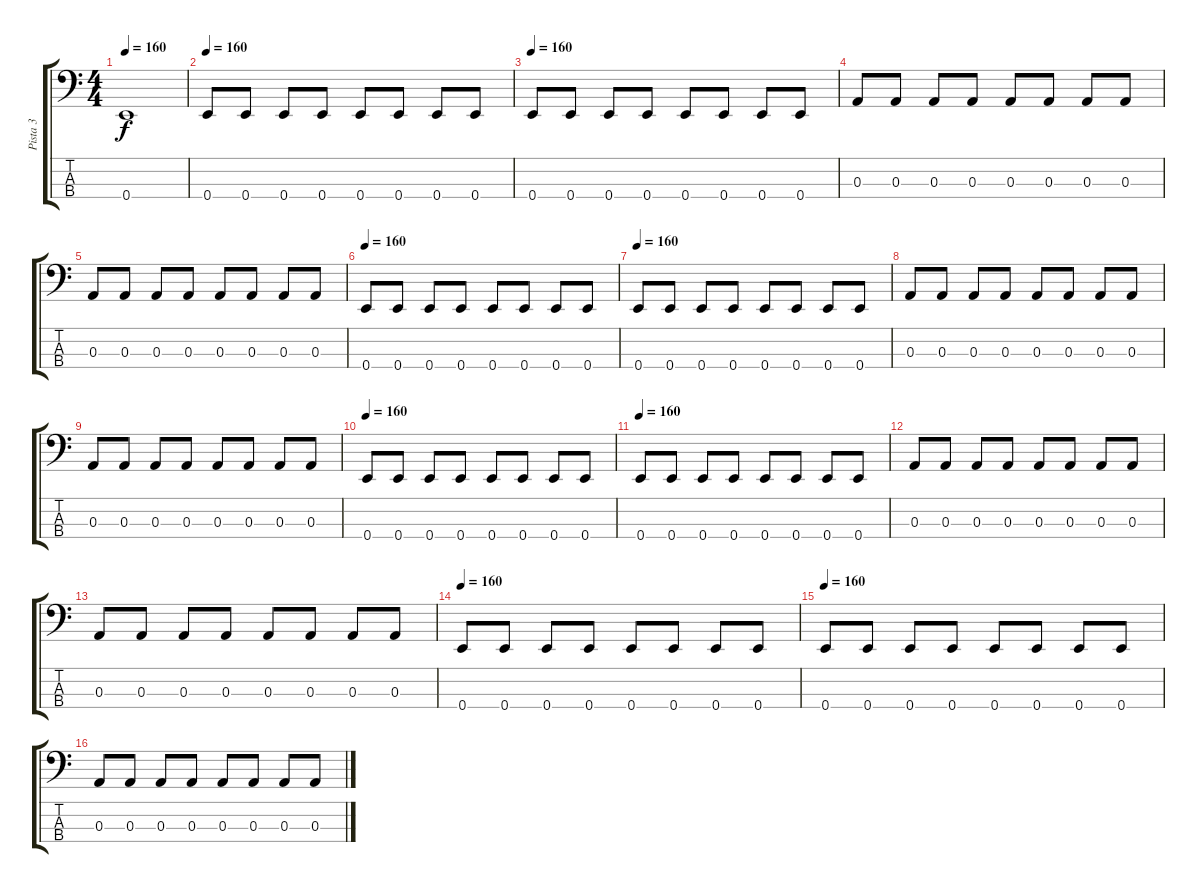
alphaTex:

\track ("Pista 3" "Pista 3") {instrument electricbassfinger}
\staff {score tabs}
\tuning (G2 D2 A1 E1) {hide}
\ts (4 4)
\tempo 160
\clef f4
\ks c
0.4.1{dy f} |
\tempo 160
0.4.8 0.4.8 0.4.8 0.4.8 0.4.8 0.4.8 0.4.8 0.4.8 |
\tempo 160
0.4.8 0.4.8 0.4.8 0.4.8 0.4.8 0.4.8 0.4.8 0.4.8 |
0.3.8 0.3.8 0.3.8 0.3.8 0.3.8 0.3.8 0.3.8 0.3.8 |
0.3.8 0.3.8 0.3.8 0.3.8 0.3.8 0.3.8 0.3.8 0.3.8 |
\tempo 160
0.4.8 0.4.8 0.4.8 0.4.8 0.4.8 0.4.8 0.4.8 0.4.8 |
\tempo 160
0.4.8 0.4.8 0.4.8 0.4.8 0.4.8 0.4.8 0.4.8 0.4.8 |
0.3.8 0.3.8 0.3.8 0.3.8 0.3.8 0.3.8 0.3.8 0.3.8 |
0.3.8 0.3.8 0.3.8 0.3.8 0.3.8 0.3.8 0.3.8 0.3.8 |
\tempo 160
0.4.8 0.4.8 0.4.8 0.4.8 0.4.8 0.4.8 0.4.8 0.4.8 |
\tempo 160
0.4.8 0.4.8 0.4.8 0.4.8 0.4.8 0.4.8 0.4.8 0.4.8 |
0.3.8 0.3.8 0.3.8 0.3.8 0.3.8 0.3.8 0.3.8 0.3.8 |
0.3.8 0.3.8 0.3.8 0.3.8 0.3.8 0.3.8 0.3.8 0.3.8 |
\tempo 160
0.4.8 0.4.8 0.4.8 0.4.8 0.4.8 0.4.8 0.4.8 0.4.8 |
\tempo 160
0.4.8 0.4.8 0.4.8 0.4.8 0.4.8 0.4.8 0.4.8 0.4.8 |
0.3.8 0.3.8 0.3.8 0.3.8 0.3.8 0.3.8 0.3.8 0.3.8
